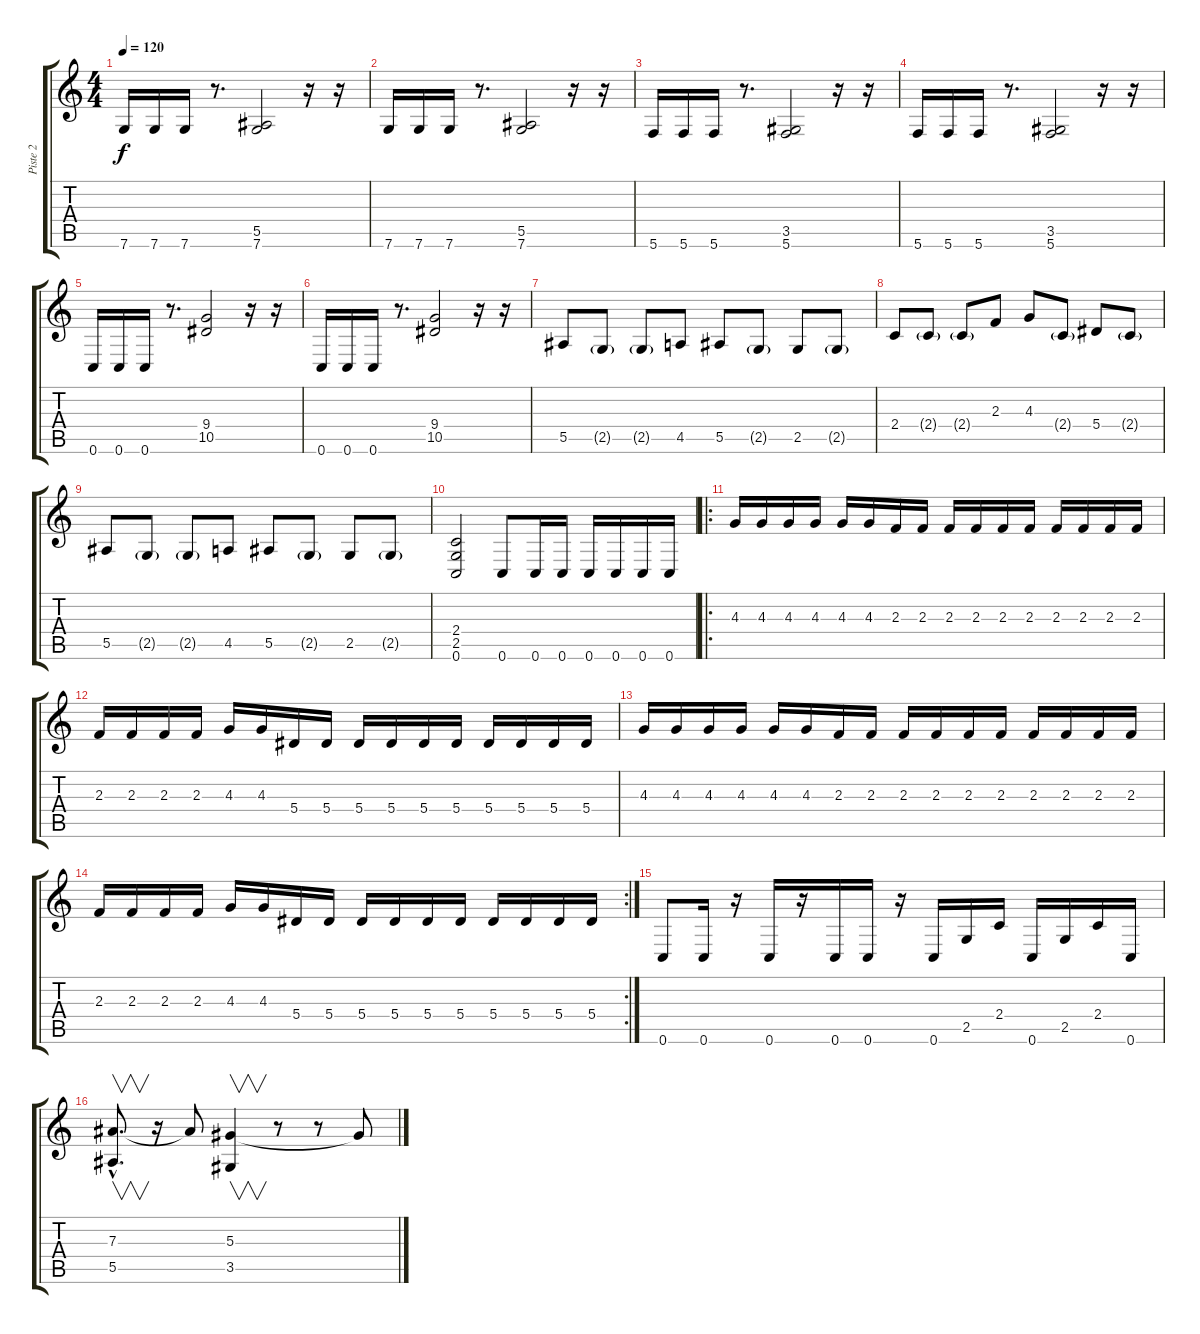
\track ("Piste 2" "Piste 2") {instrument overdrivenguitar}
\staff {score tabs}
\tuning (C4 G3 Eb3 Bb2 F2 C2) {hide}
\ts (4 4)
\tempo 120
\clef g2
\ks c
7.6.16{dy f} 7.6.16 7.6.16 r.8{d} (5.5 7.6).2 r.16 r.16 |
7.6.16 7.6.16 7.6.16 r.8{d} (5.5 7.6).2 r.16 r.16 |
5.6.16 5.6.16 5.6.16 r.8{d} (3.5 5.6).2 r.16 r.16 |
5.6.16 5.6.16 5.6.16 r.8{d} (3.5 5.6).2 r.16 r.16 |
0.6.16 0.6.16 0.6.16 r.8{d} (9.4 10.5).2 r.16 r.16 |
0.6.16 0.6.16 0.6.16 r.8{d} (9.4 10.5).2 r.16 r.16 |
5.5.8 2.5{g}.8 2.5{g}.8 4.5.8 5.5.8 2.5{g}.8 2.5.8 2.5{g}.8 |
2.4.8 2.4{g}.8 2.4{g}.8 2.3.8 4.3.8 2.4{g}.8 5.4.8 2.4{g}.8 |
5.5.8 2.5{g}.8 2.5{g}.8 4.5.8 5.5.8 2.5{g}.8 2.5.8 2.5{g}.8 |
(2.4 2.5 0.6).2 0.6.8 0.6.16 0.6.16 0.6.16 0.6.16 0.6.16 0.6.16 |
\ro
4.3.16 4.3.16 4.3.16 4.3.16 4.3.16 4.3.16 2.3.16 2.3.16 2.3.16 2.3.16 2.3.16 2.3.16 2.3.16 2.3.16 2.3.16 2.3.16 |
2.3.16 2.3.16 2.3.16 2.3.16 4.3.16 4.3.16 5.4.16 5.4.16 5.4.16 5.4.16 5.4.16 5.4.16 5.4.16 5.4.16 5.4.16 5.4.16 |
4.3.16 4.3.16 4.3.16 4.3.16 4.3.16 4.3.16 2.3.16 2.3.16 2.3.16 2.3.16 2.3.16 2.3.16 2.3.16 2.3.16 2.3.16 2.3.16 |
\rc 2
2.3.16 2.3.16 2.3.16 2.3.16 4.3.16 4.3.16 5.4.16 5.4.16 5.4.16 5.4.16 5.4.16 5.4.16 5.4.16 5.4.16 5.4.16 5.4.16 |
0.6.8 0.6.16 r.16 0.6.16 r.16 0.6.16 0.6.16 r.16 0.6.16 2.5.16 2.4.16 0.6.16 2.5.16 2.4.16 0.6.16 |
(7.3{hac} 5.5{hac}).8{v d} r.16 7.3{t}.8 (5.3 3.5).4{v} r.8 r.8 5.3{t}.8
